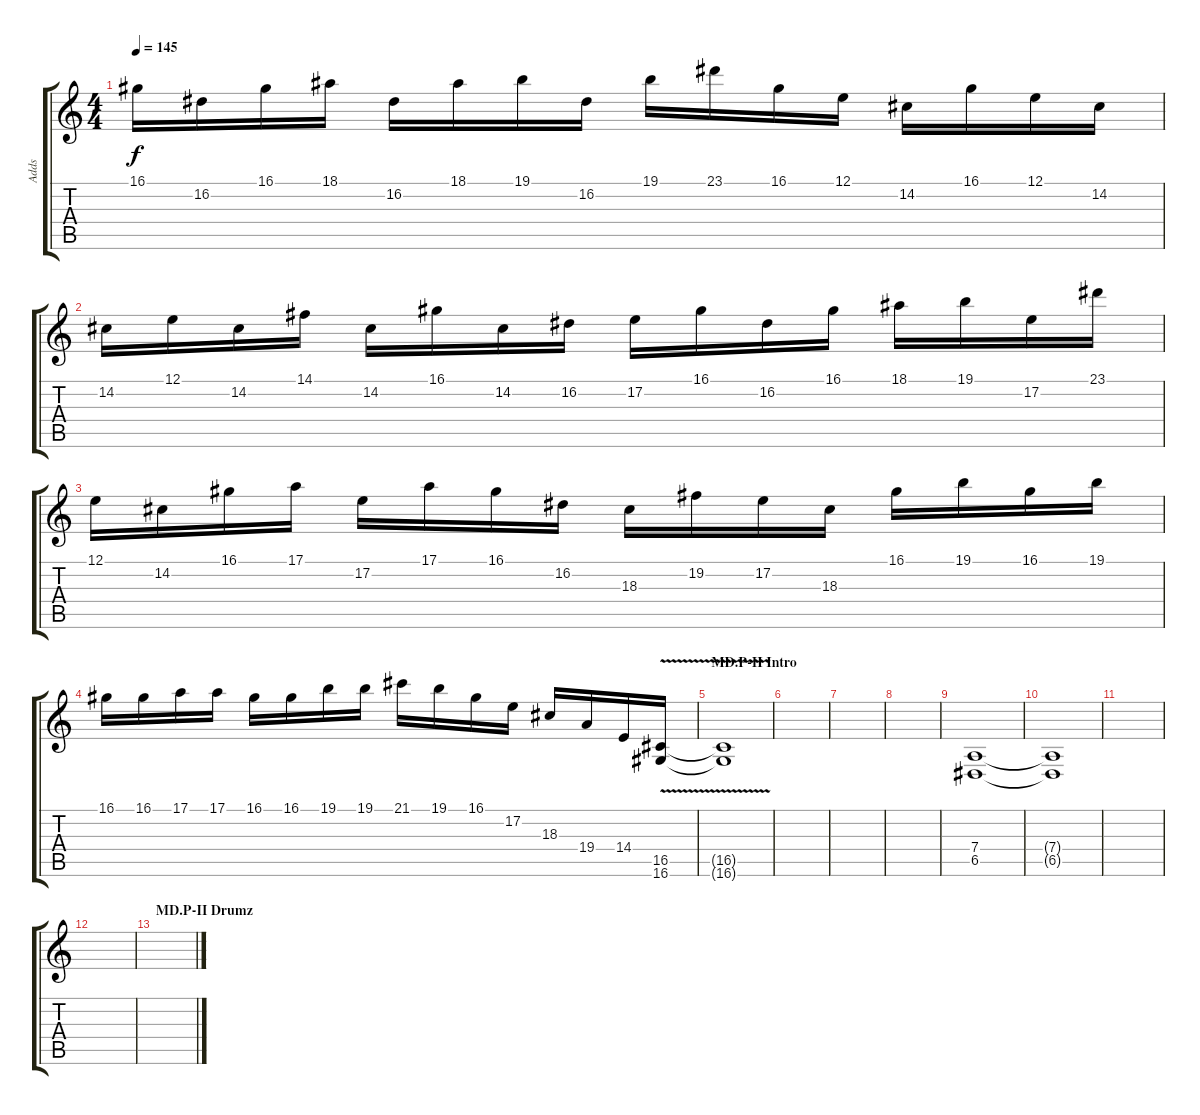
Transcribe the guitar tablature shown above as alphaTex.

\track ("Adds" "Adds") {instrument stringensemble1}
\staff {score tabs}
\tuning (E4 B3 G3 D3 A2 E2) {hide}
\ts (4 4)
\tempo 145
\clef g2
\ks c
16.1.16{dy f} 16.2.16 16.1.16 18.1.16 16.2.16 18.1.16 19.1.16 16.2.16 19.1.16 23.1.16 16.1.16 12.1.16 14.2.16 16.1.16 12.1.16 14.2.16 |
14.2.16 12.1.16 14.2.16 14.1.16 14.2.16 16.1.16 14.2.16 16.2.16 17.2.16 16.1.16 16.2.16 16.1.16 18.1.16 19.1.16 17.2.16 23.1.16 |
12.1.16 14.2.16 16.1.16 17.1.16 17.2.16 17.1.16 16.1.16 16.2.16 18.3.16 19.2.16 17.2.16 18.3.16 16.1.16 19.1.16 16.1.16 19.1.16 |
16.1.16 16.1.16 17.1.16 17.1.16 16.1.16 16.1.16 19.1.16 19.1.16 21.1.16 19.1.16 16.1.16 17.2.16 18.3.16 19.4.16 14.4.16 (16.5{v} 16.6{v}).16{volume 0} |
\section ("" "MD.P-II Intro")
(16.5{t} 16.6{t}).1 |
|
|
|
(7.4 6.5).1{volume 14} |
(7.4{t} 6.5{t}).1 |
|
|
\section ("" "MD.P-II Drumz")
